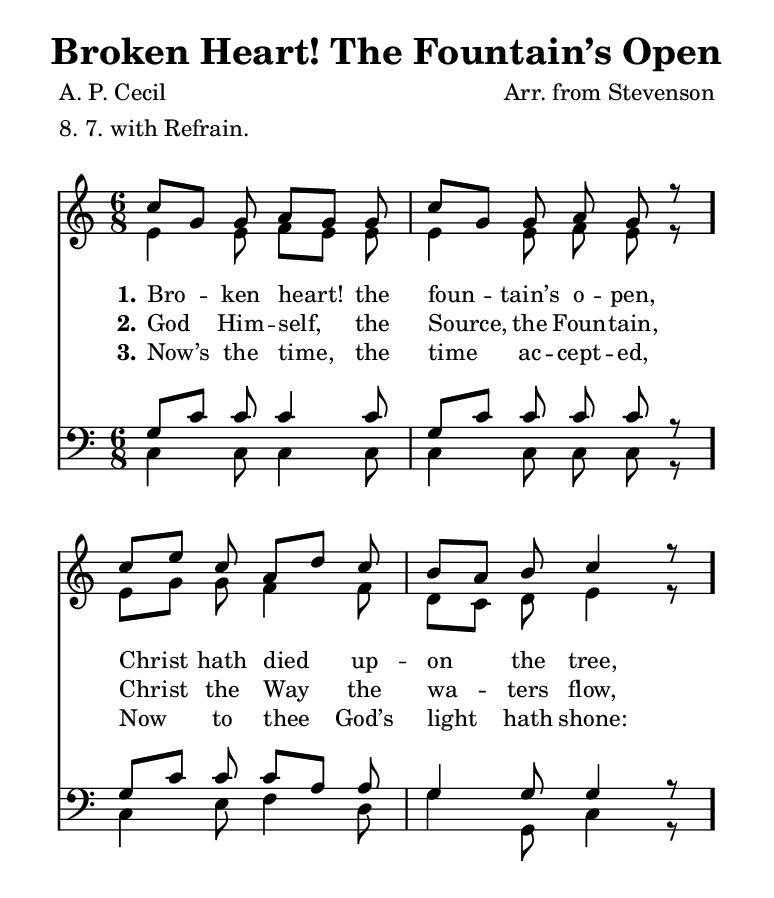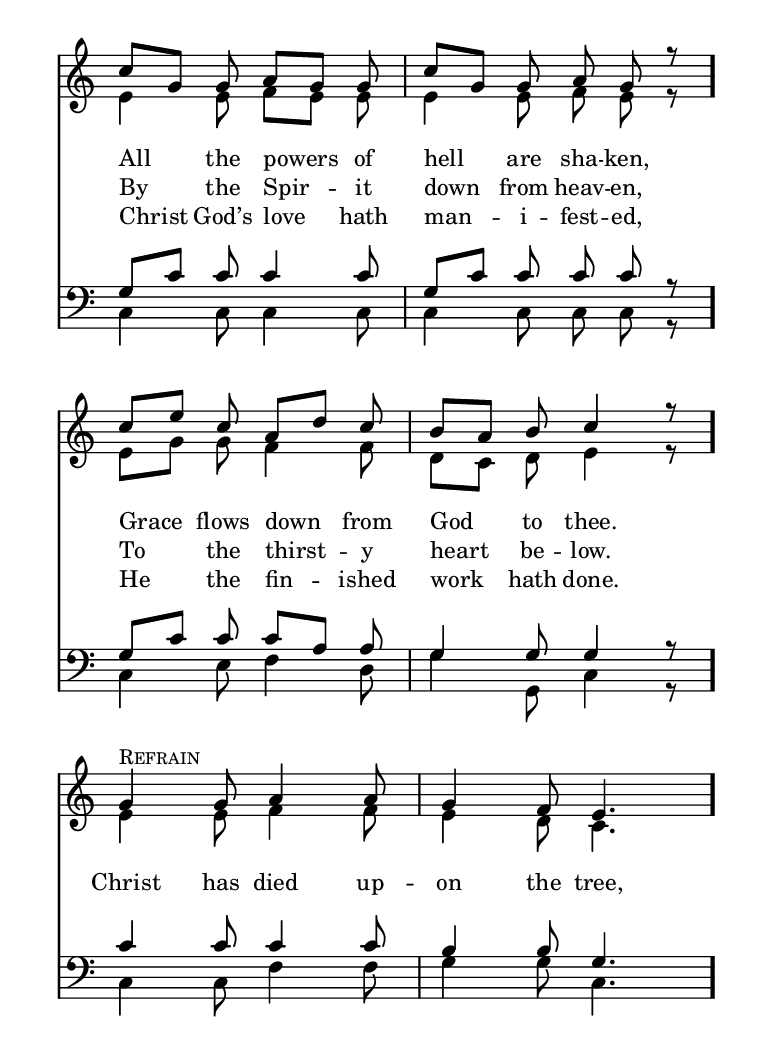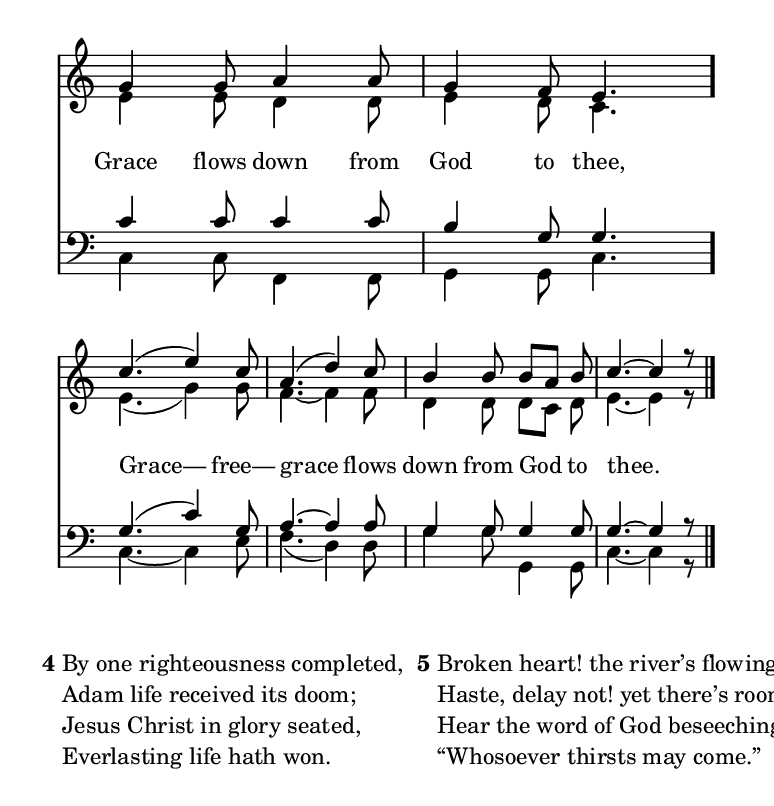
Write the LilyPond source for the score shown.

\include "common/global.ily"
\paper {
  \include "common/paper.ily"
  ragged-bottom = ##t
  ragged-last-bottom = ##t
  %systems-per-page = ##f
  page-count = #(cond (is-eogsized 1) (#t #f))
}

\header{
  hymnnumber = "63"
  title = "Broken Heart! The Fountain’s Open"
  tunename = ""
  meter = "8. 7. with Refrain."
  poet = "A. P. Cecil"
  composer = "Arr. from Stevenson"
  %copyright = ""
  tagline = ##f
}

% for fermata in MIDI
ta = { \tempo 4=76 }
tb = { \tempo 4=38 }

patternAA = { c8[ c8] c8 c8[ c8] c8 | c8[ c8] c8 c8 c8 c8 }
patternAB = { c8[ c8] c8 c4      c8 | c8[ c8] c8 c8 c8 c8 }
patternAC = { c4      c8 c8[ c8] c8 | c4      c8 c8 c8 c8 }
patternAD = { c4      c8 c4      c8 | c4      c8 c8 c8 c8 }

patternBA = { c8[ c8] c8 c8[ c8] c8 | c8[ c8] c8 c4    c8 }
patternBB = { c8[ c8] c8 c8[ c8] c8 | c4      c8 c4    c8 }
patternBC = { c8[ c8] c8 c4      c8 | c8[ c8] c8 c4    c8 }
patternBD = { c4      c8 c4      c8 | c4      c8 c4    c8 }

patternCA = { c4 c8 c4 c8 | c4 c8 c4. }

patternDA = { c4. c4 c8 | c4. c4 c8 | c4 c8 c8[ c8] c8 | c4. ~ c4 c8 }
patternDB = { c4. c4 c8 | c4. c4 c8 | c4 c8 c4      c8 | c4. ~ c4 c8 }

global = {
  \include "common/overrides.ily"
  \override Staff.TimeSignature.style = #'()
  \time 6/8
  \override Score.MetronomeMark.transparent = ##t % hide all fermata changes too
  \ta
  \key c \major
  %\partial 4
  \autoBeamOff
}

notesSoprano = {
\global
\relative c'' {

  \changePitch \patternAA { c g g a g g | c g g a g r }
  \changePitch \patternBA { c e c a d c | b a b c r }
  \changePitch \patternAA { c g g a g g | c g g a g r }
  \changePitch \patternBA { c e c a d c | b a b c r }

  << s^\markup { \small \caps "Refrain" }
  \changePitch \patternCA { g g a a | g f e } >>
  \changePitch \patternCA { g g a a | g f e }
  \changePitch \patternDA { c'( e) c | a( d) c | b b b a b | c c r }

  \bar "|."

}
}

notesAlto = {
\global
\relative e' {

  \changePitch \patternAC { e e f e e | e e f e r }
  \changePitch \patternBC { e g g f f | d c d e r }
  \changePitch \patternAC { e e f e e | e e f e r }
  \changePitch \patternBC { e g g f f | d c d e r }

  \changePitch \patternCA { e e f f | e d c }
  \changePitch \patternCA { e e d d | e d c }
  \changePitch \patternDA { e( g) g | f ~ f f | d d d c d | e e r }

}
}

notesTenor = {
\global
\relative a {

  \changePitch \patternAB { g c c c c | g c c c c r }
  \changePitch \patternBB { g c c c a a | g g g r }
  \changePitch \patternAB { g c c c c | g c c c c r }
  \changePitch \patternBB { g c c c a a | g g g r }

  \changePitch \patternCA { c c c c | b b g }
  \changePitch \patternCA { c c c c | b g g }
  \changePitch \patternDB { g( c) g | a ~ a a | g g g g | g g r }

}
}

notesBass = {
\global
\relative f {

  \changePitch \patternAD { c c c c | c c c c r }
  \changePitch \patternBD { c e f d | g g, c r }
  \changePitch \patternAD { c c c c | c c c c r }
  \changePitch \patternBD { c e f d | g g, c r }

  \changePitch \patternCA { c c f f | g g c, }
  \changePitch \patternCA { c c f, f | g g c }
  \changePitch \patternDB { c ~ c e | f( d) d | g g g, g | c c r }

}
}

Refrain = \lyricmode {

Christ has died up -- on the tree, \bar "."
Grace flows down from God to thee, \bar "." \break
Grace— free— grace flows down from God to thee. \bar "."

}

wordsA = \lyricmode {
\set stanza = "1."

Bro -- ken heart! the foun -- tain’s o -- pen, \bar "."
Christ hath died up -- on the tree, \bar "." \break
All the powers of hell are sha -- ken, \bar "."
Grace flows down from God to thee. \bar "." \break

}

wordsB = \lyricmode {
\set stanza = "2."

God Him -- self, the Source, the Foun -- tain,
Christ the Way the wa -- ters flow,
By the Spir -- it down from heav -- en,
To the thirst -- y heart be -- low.

\Refrain

}

wordsC = \lyricmode {
\set stanza = "3."

Now’s the time, the time ac -- cept -- ed,
Now to thee God’s light hath shone:
Christ God’s love hath man -- i -- fest -- ed,
He the fin -- ished work hath done.

}

wordsD = \markuplist {

\line { By one righteousness completed, }
\line { Adam life received its doom; }
\line { Jesus Christ in glory seated, }
\line { Everlasting life hath won. }

}

wordsE = \markuplist {

\line { Broken heart! the river’s flowing, }
\line { Haste, delay not! yet there’s room; }
\line { Hear the word of God beseeching, }
\line { “Whosoever thirsts may come.” }

}

\score {
  \context ChoirStaff <<
    \context Staff = upper <<
      \set ChoirStaff.systemStartDelimiter = #'SystemStartBar
      \context Voice  = sopranos { \voiceOne << \notesSoprano >> }
      \context Voice  = altos { \voiceTwo << \notesAlto >> }
      \context Lyrics = one   \lyricsto sopranos \wordsA
      \context Lyrics = two   \lyricsto sopranos \wordsB
      \context Lyrics = three \lyricsto sopranos \wordsC
    >>
    \context Staff = men <<
      \clef bass
      \context Voice  = tenors { \voiceOne << \notesTenor >> }
      \context Voice  = basses { \voiceTwo << \notesBass >> }
    >>
  >>
  \layout {
    \include "common/layout.ily"
  }
  \midi{
    \include "common/midi.ily"
  }
}

\noPageBreak

\markup { \fill-line { %\column {
  \hspace #0.1
	\line{ \bold 4 \column { \wordsD } } %\combine \null \vspace #0.4
  \hspace #0.1
  \line{ \bold 5 \column { \wordsE } } %\combine \null \vspace #0.4
  \hspace #0.1
} } %}

\version "2.18.0"  % necessary for upgrading to future LilyPond versions.

% vi:set et ts=2 sw=2 ai nocindent syntax=lilypond:
